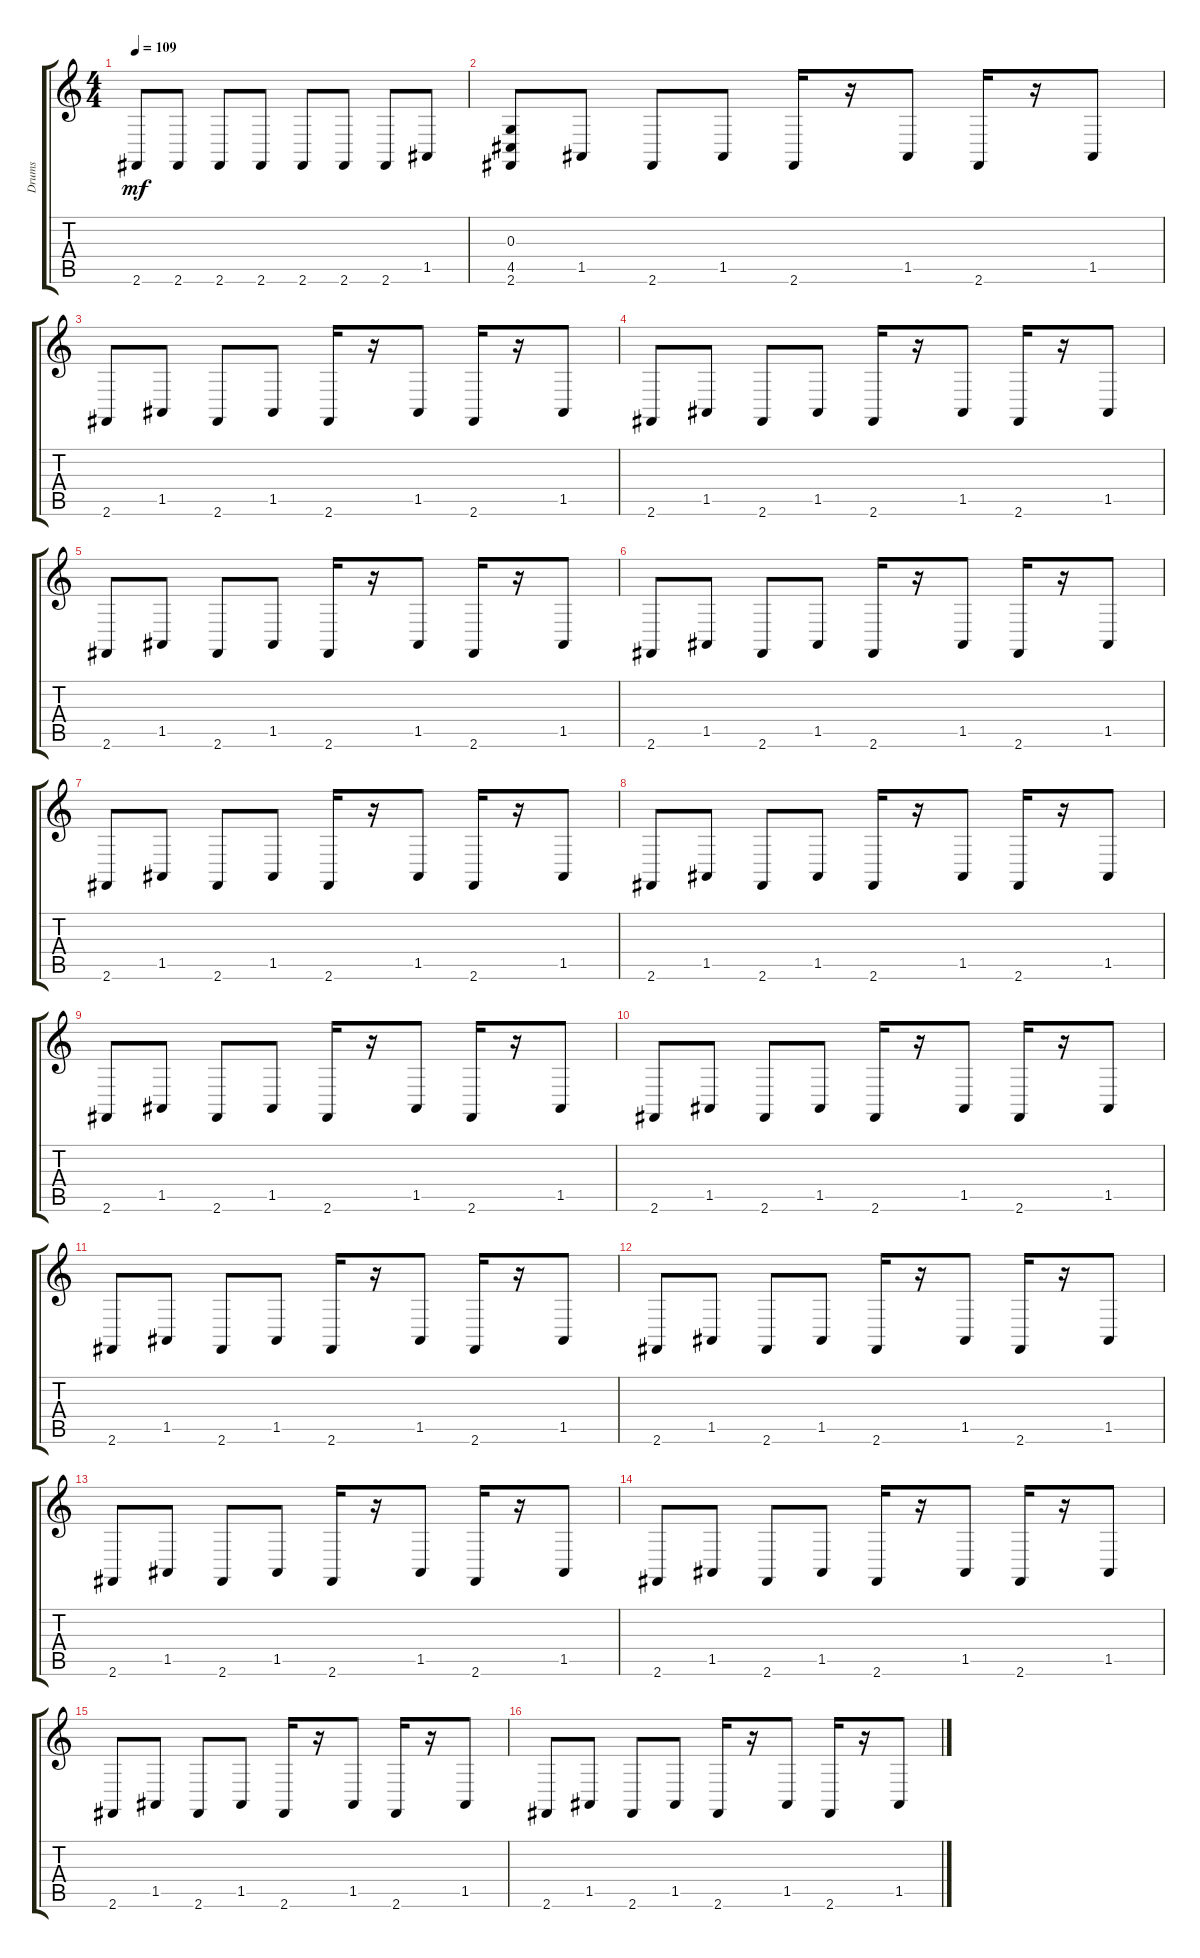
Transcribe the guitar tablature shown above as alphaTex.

\track ("Drums" "Drums") {instrument melodictom}
\staff {score tabs}
\tuning (E4 B3 G3 D3 A2 E2) {hide}
\ts (4 4)
\tempo 109
\clef g2
\ks c
2.6.8{dy mf} 2.6.8 2.6.8 2.6.8 2.6.8 2.6.8 2.6.8 1.5.8 |
(0.3 4.5 2.6).8 1.5.8 2.6.8 1.5.8 2.6.16 r.16 1.5.8 2.6.16 r.16 1.5.8 |
2.6.8 1.5.8 2.6.8 1.5.8 2.6.16 r.16 1.5.8 2.6.16 r.16 1.5.8 |
2.6.8 1.5.8 2.6.8 1.5.8 2.6.16 r.16 1.5.8 2.6.16 r.16 1.5.8 |
2.6.8 1.5.8 2.6.8 1.5.8 2.6.16 r.16 1.5.8 2.6.16 r.16 1.5.8 |
2.6.8 1.5.8 2.6.8 1.5.8 2.6.16 r.16 1.5.8 2.6.16 r.16 1.5.8 |
2.6.8 1.5.8 2.6.8 1.5.8 2.6.16 r.16 1.5.8 2.6.16 r.16 1.5.8 |
2.6.8 1.5.8 2.6.8 1.5.8 2.6.16 r.16 1.5.8 2.6.16 r.16 1.5.8 |
2.6.8 1.5.8 2.6.8 1.5.8 2.6.16 r.16 1.5.8 2.6.16 r.16 1.5.8 |
2.6.8 1.5.8 2.6.8 1.5.8 2.6.16 r.16 1.5.8 2.6.16 r.16 1.5.8 |
2.6.8 1.5.8 2.6.8 1.5.8 2.6.16 r.16 1.5.8 2.6.16 r.16 1.5.8 |
2.6.8 1.5.8 2.6.8 1.5.8 2.6.16 r.16 1.5.8 2.6.16 r.16 1.5.8 |
2.6.8 1.5.8 2.6.8 1.5.8 2.6.16 r.16 1.5.8 2.6.16 r.16 1.5.8 |
2.6.8 1.5.8 2.6.8 1.5.8 2.6.16 r.16 1.5.8 2.6.16 r.16 1.5.8 |
2.6.8 1.5.8 2.6.8 1.5.8 2.6.16 r.16 1.5.8 2.6.16 r.16 1.5.8 |
2.6.8 1.5.8 2.6.8 1.5.8 2.6.16 r.16 1.5.8 2.6.16 r.16 1.5.8
